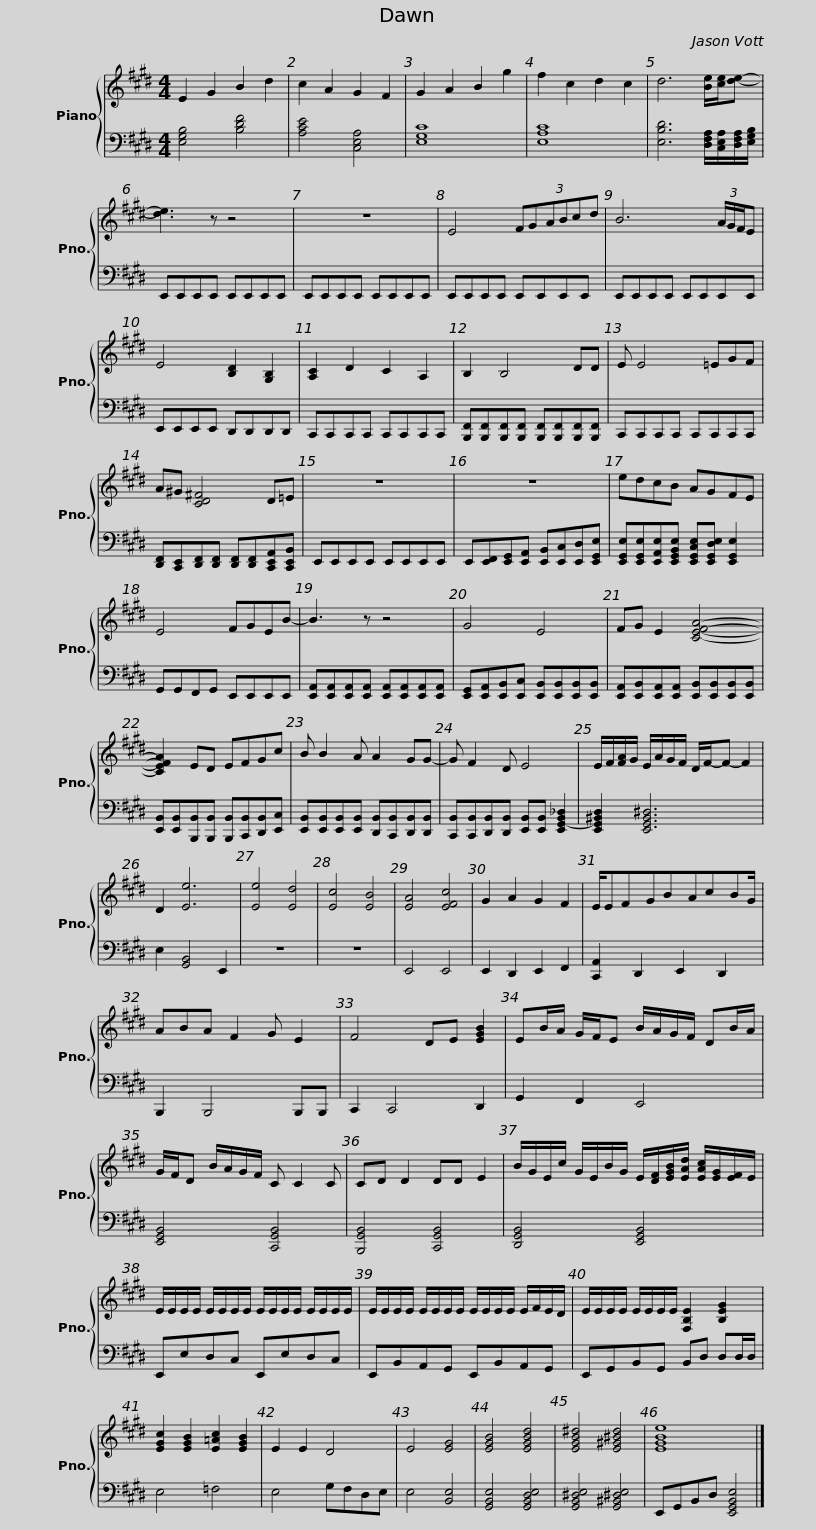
X:1
%%score { 1 | 2 }
L:1/8
M:4/4
I:linebreak $
K:E
V:1 treble
V:2 bass
V:1
 E2 G2 B2 d2 | c2 A2 G2 F2 | G2 A2 B2 g2 | f2 c2 d2 c2 | d6 [Be]/[ce]/[de]- | %5
 [de]3 z z4 |$ z8 | E4 (3:2:6FGABcd | B6 (3A/G/F/E |$ E4 [B,D]2 [G,B,]2 | %10
 [A,C]2 D2 C2 A,2 | B,2 B,4 DD | E E4 =EGF |$ A^G [CD^F]4 D=E | z8 | %15
 z8 |$ edcB AGFE | E4 FGEB- | B3 z z4 | G4 E4 |$ %20
 FG E2 [CEFA]4- | [CEFA]2 ED EFGc | B B2 A A2 GG- | G F2 D E4 |$ E/F/[FA]/G/ E/A/G/F/ D/F/-F- F2 | %25
 D2 [Ee]6 | [Ee]4 [Ed]4 | [Ec]4 [EB]4 | [EA]4 [EFc]4 | G2 A2 G2 F2 | %30
 E/EFGBAcBG/ |$ ABA F2 G E2 | F4 DE [EGB]2 | EB/A/ G/F/E B/A/G/F/ DB/A/ | G/F/D B/A/G/F/ C C2 C | %35
 CD D2 DD E2 |$ B/G/E/c/ G/E/B/G/ E/[DF]/[EGB]/[EAd]/ [EAc]/[EG]/[EF]/E/ | E/E/E/E/ E/E/E/E/ E/E/E/E/ E/E/E/E/ |$ E/E/E/E/ E/E/E/E/ E/E/E/E/ E/F/E/D/ | E/E/E/E/ E/E/E/E/ [F,B,E]2 [B,EG]2 | %40
 [EGc]2 [EGB]2 [E=Ac]2 [EGB]2 | E2 E2 D4 | E4 [EG]4 | [EGB]4 [EGBd]4 |$ [EGB^d]4 [E^G^Bd]4 | %45
 [EGBe]8 |] %46
V:2
 [E,G,B,]4 [B,DF]4 | [A,CE]4 [C,E,A,]4 | [E,G,C]8 | [E,A,C]8 | [E,B,D]6 [D,F,A,]/[C,E,A,]/[D,F,A,]/[E,G,B,]/ | %5
 E,,E,,E,,E,, E,,E,,E,,E,, |$ E,,E,,E,,E,, E,,E,,E,,E,, | E,,E,,E,,E,, E,,E,,E,,E,, | E,,E,,E,,E,, E,,E,,E,,E,, |$ E,,E,,E,,E,, D,,D,,D,,D,, | %10
 C,,C,,C,,C,, C,,C,,C,,C,, | [B,,,F,,][B,,,F,,][B,,,F,,][B,,,F,,] [B,,,F,,][B,,,F,,][B,,,F,,][B,,,F,,] | C,,C,,C,,C,, C,,C,,C,,C,, |$ [D,,F,,][C,,E,,][D,,F,,][D,,F,,] [D,,F,,][D,,F,,][C,,E,,A,,][C,,E,,B,,] | E,,E,,E,,E,, E,,E,,E,,E,, | %15
 E,,[E,,F,,][E,,G,,][E,,A,,] [E,,B,,][E,,C,][E,,D,][E,,G,,E,] |$ [E,,G,,E,][E,,G,,E,][E,,A,,E,][E,,G,,B,,E,] [E,,G,,C,E,][E,,G,,D,E,] [E,,G,,E,]2 | G,,G,,F,,G,, E,,E,,E,,E,, | [E,,A,,][E,,A,,][E,,A,,][E,,A,,] [E,,A,,][E,,A,,][E,,A,,][E,,A,,] | [E,,G,,][E,,A,,][E,,B,,][E,,C,] [E,,B,,][E,,B,,][E,,B,,][E,,B,,] |$ %20
 [E,,A,,][E,,B,,][E,,A,,][E,,A,,] [E,,B,,][E,,B,,][E,,B,,][E,,B,,] | [E,,B,,][E,,B,,][B,,,B,,][B,,,B,,] [B,,,B,,][C,,B,,][D,,B,,][E,,C,] | [E,,B,,][E,,B,,][E,,B,,][E,,B,,] [D,,B,,][C,,B,,][D,,B,,][D,,B,,] | [C,,B,,][C,,B,,][D,,B,,][D,,B,,] [E,,B,,][E,,B,,] [E,,G,,-B,,_D,]2 |$ [E,,G,,^B,,D,]2 [E,,G,,B,,^D,]6 | %25
 E,2 [G,,B,,]4 E,,2 | z8 | z8 | E,,4 E,,4 | E,,2 D,,2 E,,2 F,,2 | %30
 [C,,A,,]2 D,,2 E,,2 D,,2 |$ B,,,2 B,,,4 B,,,B,,, | C,,2 C,,4 D,,2 | G,,2 F,,2 E,,4 | [E,,G,,B,,]4 [C,,G,,B,,]4 | %35
 [B,,,G,,B,,]4 [C,,G,,B,,]4 |$ [D,,G,,B,,]4 [E,,G,,B,,]4 | E,,E,D,C, E,,E,D,C, |$ E,,B,,A,,G,, E,,B,,A,,G,, | E,,G,,B,,G,, B,,D, D,D,/D,/ | %40
 E,4 =F,4 | E,4 G,F,D,E, | E,4 [B,,E,]4 | [G,,B,,E,]4 [G,,B,,D,E,]4 |$ [G,,B,,^D,E,]4 [G,,^B,,^D,E,]4 | %45
 E,,G,,B,,D, [E,,G,,B,,E,]4 |] %46
